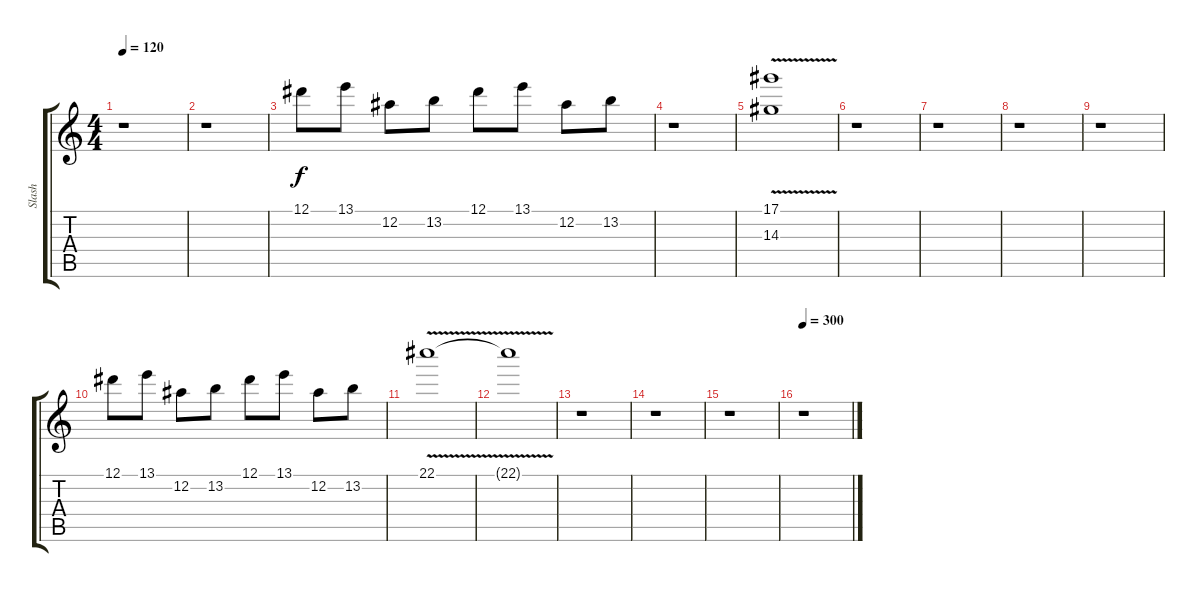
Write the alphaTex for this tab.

\track ("Slash" "Slash") {instrument distortionguitar}
\staff {score tabs}
\tuning (Eb4 Bb3 Gb3 Db3 Ab2 Eb2) {hide}
\ts (4 4)
\tempo 120
\clef g2
\ks c
r.1{dy f instrument distortionguitar} |
r.1 |
12.1.8 13.1.8 12.2.8 13.2.8 12.1.8 13.1.8 12.2.8 13.2.8 |
r.1 |
(17.1{v} 14.3{v}).1 |
r.1 |
r.1 |
r.1 |
r.1 |
12.1.8 13.1.8 12.2.8 13.2.8 12.1.8 13.1.8 12.2.8 13.2.8 |
22.1{v}.1 |
22.1{t}.1{volume 0} |
r.1 |
r.1 |
r.1 |
\tempo 300
r.1
